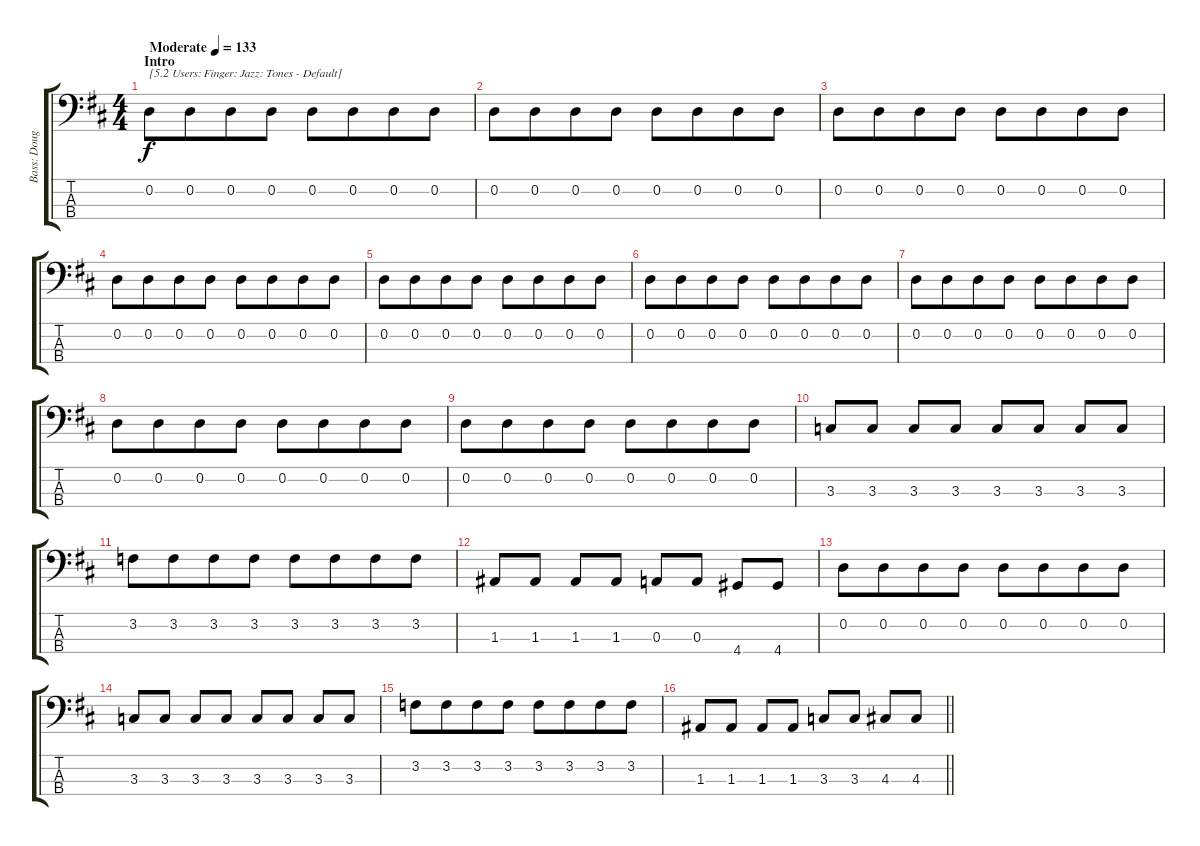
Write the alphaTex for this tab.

\track ("Bass: Doug" "Bass: Doug") {instrument electricbassfinger}
\staff {score tabs}
\tuning (G2 D2 A1 E1) {hide}
\ts (4 4)
\section ("" "Intro")
\tempo (133 "Moderate")
\clef f4
\ks d
0.2.8{txt "[5.2 Users: Finger: Jazz: Tones - Default]" dy f instrument electricbassfinger} 0.2.8{beam merge} 0.2.8 0.2.8 0.2.8 0.2.8{beam merge} 0.2.8 0.2.8 |
0.2.8 0.2.8{beam merge} 0.2.8 0.2.8 0.2.8 0.2.8{beam merge} 0.2.8 0.2.8 |
0.2.8 0.2.8{beam merge} 0.2.8 0.2.8 0.2.8 0.2.8{beam merge} 0.2.8 0.2.8 |
0.2.8 0.2.8{beam merge} 0.2.8 0.2.8 0.2.8 0.2.8{beam merge} 0.2.8 0.2.8 |
0.2.8 0.2.8{beam merge} 0.2.8 0.2.8 0.2.8 0.2.8{beam merge} 0.2.8 0.2.8 |
0.2.8 0.2.8{beam merge} 0.2.8 0.2.8 0.2.8 0.2.8{beam merge} 0.2.8 0.2.8 |
0.2.8 0.2.8{beam merge} 0.2.8 0.2.8 0.2.8 0.2.8{beam merge} 0.2.8 0.2.8 |
0.2.8 0.2.8{beam merge} 0.2.8 0.2.8 0.2.8 0.2.8{beam merge} 0.2.8 0.2.8 |
0.2.8 0.2.8{beam merge} 0.2.8 0.2.8 0.2.8 0.2.8{beam merge} 0.2.8 0.2.8 |
3.3.8 3.3.8 3.3.8 3.3.8 3.3.8 3.3.8 3.3.8 3.3.8 |
3.2.8 3.2.8{beam merge} 3.2.8 3.2.8 3.2.8 3.2.8{beam merge} 3.2.8 3.2.8 |
1.3.8 1.3.8 1.3.8 1.3.8 0.3.8 0.3.8 4.4.8 4.4.8 |
0.2.8 0.2.8{beam merge} 0.2.8 0.2.8 0.2.8 0.2.8{beam merge} 0.2.8 0.2.8 |
3.3.8 3.3.8 3.3.8 3.3.8 3.3.8 3.3.8 3.3.8 3.3.8 |
3.2.8 3.2.8{beam merge} 3.2.8 3.2.8 3.2.8 3.2.8{beam merge} 3.2.8 3.2.8 |
\barLineRight lightlight
1.3.8 1.3.8 1.3.8 1.3.8 3.3.8 3.3.8 4.3.8 4.3.8
